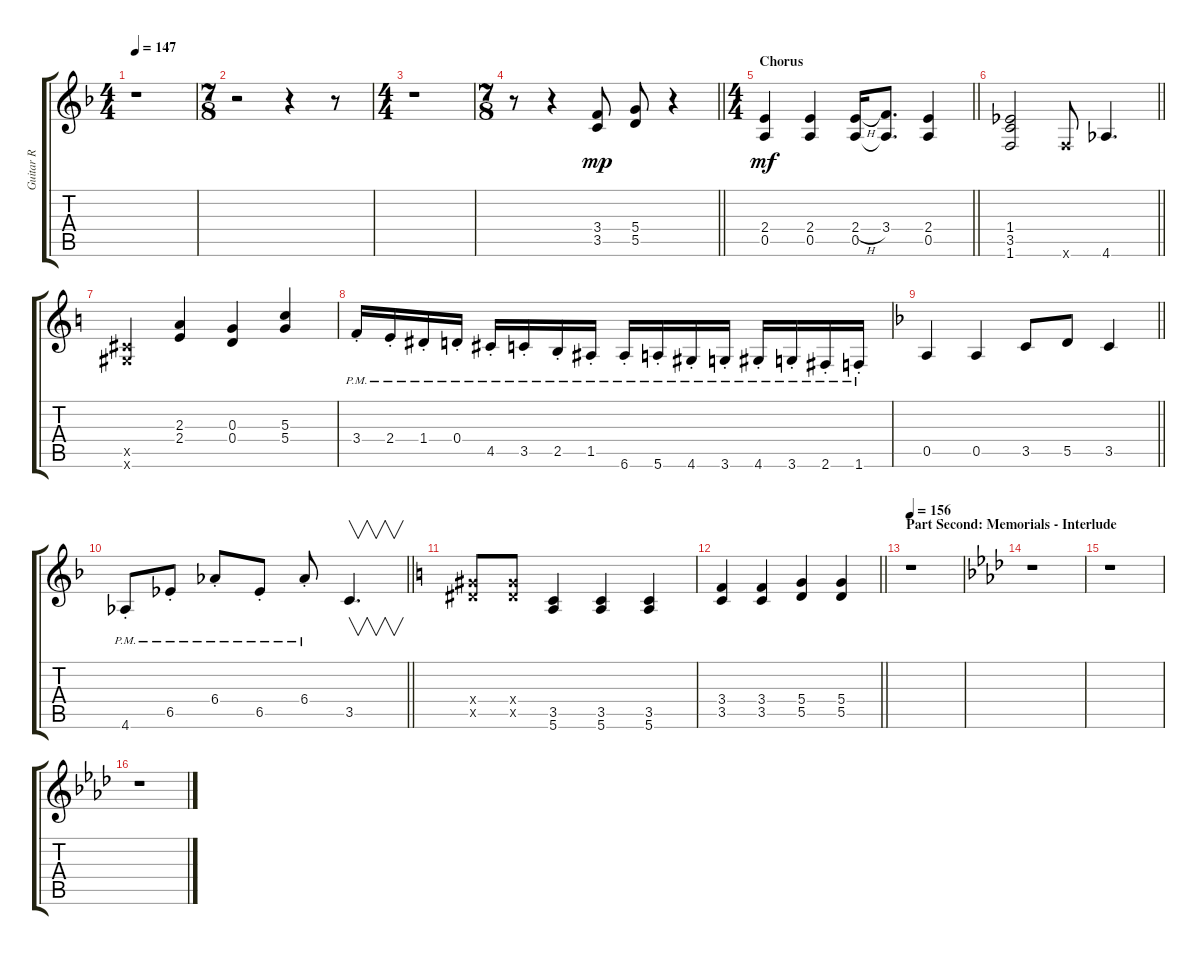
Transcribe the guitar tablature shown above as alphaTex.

\track ("Guitar R" "Guitar R") {instrument distortionguitar}
\staff {score tabs}
\tuning (E4 B3 G3 D3 A2 E2) {hide}
\ts (4 4)
\tempo 147
\clef g2
\ks f
r.1{dy mf} |
\ts (7 8)
r.2 r.4 r.8 |
\ts (4 4)
r.1 |
\ts (7 8)
\barLineRight lightlight
r.8 r.4 (3.4 3.5).8{dy mp} (5.4 5.5).8 r.4 |
\ts (4 4)
\section ("" "Chorus")
\barLineRight lightlight
(2.4 0.5).4{dy mf} (2.4 0.5).4 (2.4{h} 0.5).16 (3.4 0.5{t}).8{d} (2.4 0.5).4 |
\barLineRight lightlight
(1.4 3.5 1.6).2 1.6{x}.8 4.6.4{d} |
\ks c
(4.5{x} 4.6{x}).4 (2.3 2.4).4 (0.3 0.4).4 (5.3 5.4).4 |
3.4{pm st}.16 2.4{pm st}.16 1.4{pm st}.16 0.4{pm st}.16 4.5{pm st}.16 3.5{pm st}.16 2.5{pm st}.16 1.5{pm st}.16 6.6{pm st}.16 5.6{pm st}.16 4.6{pm st}.16 3.6{pm st}.16 4.6{pm st}.16 3.6{pm st}.16 2.6{pm st}.16 1.6{pm st}.16 |
\barLineRight lightlight
\ks f
0.5.4 0.5.4 3.5.8 5.5.8 3.5.4 |
\barLineRight lightlight
4.6{pm st}.8 6.5{pm st}.8 6.4{pm st}.8 6.5{pm st}.8 6.4{pm st}.8 3.5.4{v d} |
\ks c
(6.4{x} 6.5{x}).8 (6.4{x} 6.5{x}).8 (3.5 5.6).4 (3.5 5.6).4 (3.5 5.6).4 |
\barLineRight lightlight
(3.4 3.5).4 (3.4 3.5).4 (5.4 5.5).4 (5.4 5.5).4 |
\section ("" "Part Second: Memorials - Interlude")
\tempo 156
r.1 |
\ks ab
r.1 |
r.1 |
r.1
